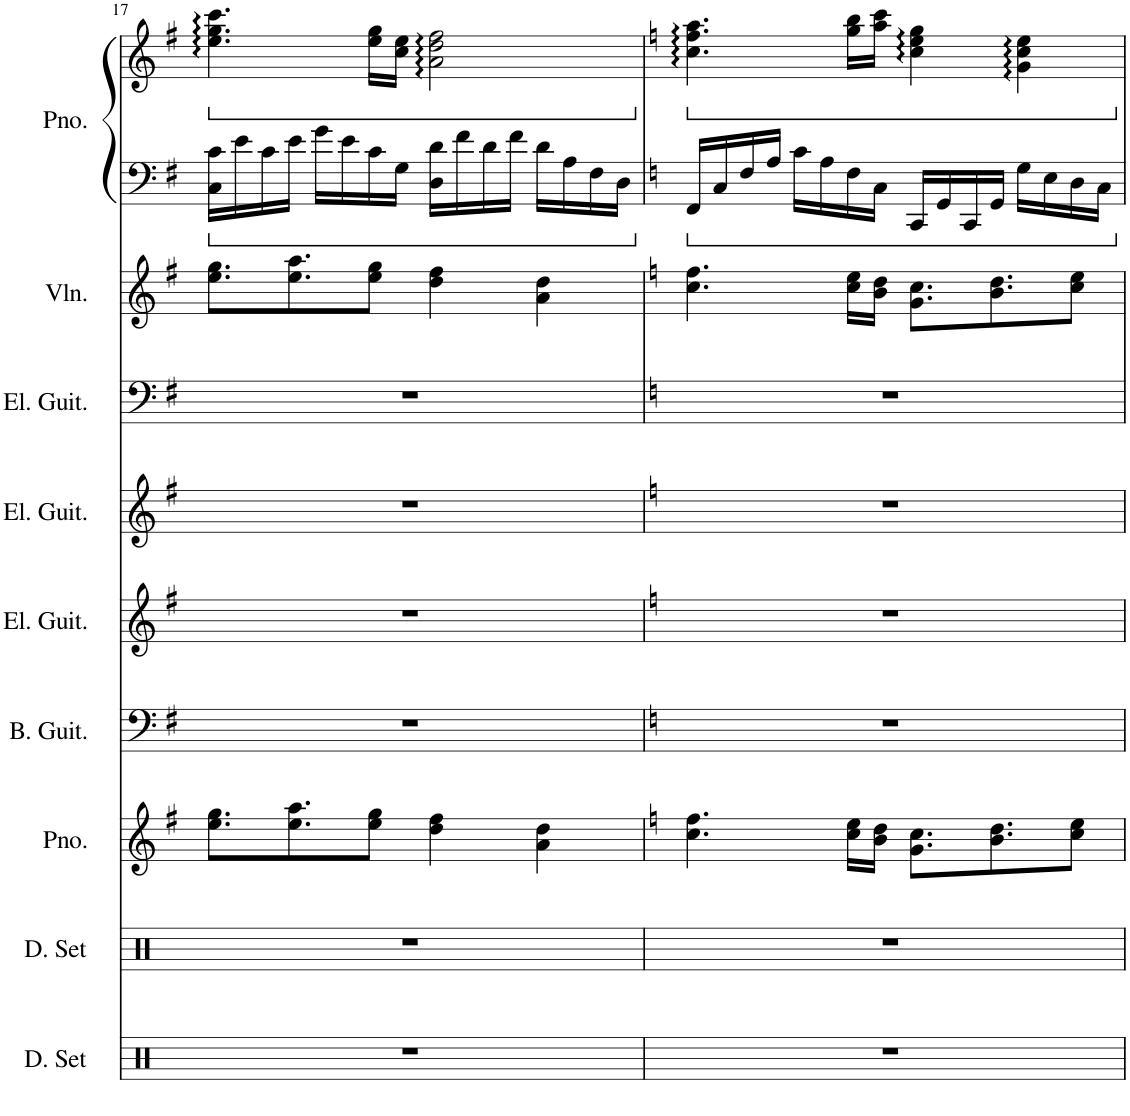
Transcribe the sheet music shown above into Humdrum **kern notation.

**kern	**kern	**kern	**kern	**kern	**kern	**kern	**kern	**kern	**kern
*part9	*part8	*part7	*part6	*part5	*part4	*part3	*part2	*part1	*part1
*staff10	*staff9	*staff8	*staff7	*staff6	*staff5	*staff4	*staff3	*staff2	*staff1
*I"ドラムセット	*I"ドラムセット	*I"ピアノ	*I"ベース	*I"エレキギター	*I"エレキギター	*I"エレキギター	*I"ヴァイオリン	*I"ピアノ	*
!!LO:PB:g=z
*clefX	*clefX	*clefG2	*clefF4	*clefG2	*clefG2	*clefF4	*clefG2	*clefF4	*clefG2
*k[]	*k[]	*k[f#]	*k[f#]	*k[f#]	*k[f#]	*k[f#]	*k[f#]	*k[f#]	*k[f#]
*M4/4	*M4/4	*M4/4	*M4/4	*M4/4	*M4/4	*M4/4	*M4/4	*M4/4	*M4/4
*	*	*	*	*	*	*	*	*	*ped
=17	=17	=17	=17	=17	=17	=17	=17	=17	=17
1r	1r	8.ee\ 8.gg\L	1r	1r	1r	1r	8.ee\ 8.gg\L	16C\ 16c\LL	4.ee\ 4.gg\ 4.ccc\
.	.	.	.	.	.	.	.	16e\	.
.	.	.	.	.	.	.	.	16c\	.
.	.	8.ee\ 8.aa\	.	.	.	.	8.ee\ 8.aa\	16e\JJ	.
.	.	.	.	.	.	.	.	16g\LL	.
.	.	.	.	.	.	.	.	16e\	.
.	.	8ee\ 8gg\J	.	.	.	.	8ee\ 8gg\J	16c\	16ee\ 16gg\LL
.	.	.	.	.	.	.	.	16G\JJ	16cc\ 16ee\JJ
.	.	4dd\ 4ff#\	.	.	.	.	4dd\ 4ff#\	16D\ 16d\LL	2a\ 2dd\ 2ff#\
.	.	.	.	.	.	.	.	16f#\	.
.	.	.	.	.	.	.	.	16d\	.
.	.	.	.	.	.	.	.	16f#\JJ	.
.	.	4a\ 4dd\	.	.	.	.	4a\ 4dd\	16d\LL	.
.	.	.	.	.	.	.	.	16A\	.
.	.	.	.	.	.	.	.	16F#\	.
.	.	.	.	.	.	.	.	16D\JJ	.
=18	=18	=18	=18	=18	=18	=18	=18	=18	=18
*	*	*k[]	*k[]	*k[]	*k[]	*k[]	*k[]	*k[]	*k[]
*	*	*	*	*	*	*	*	*	*Xped
*	*	*	*	*	*	*	*	*	*ped
1r	1r	4.cc\ 4.ff\	1r	1r	1r	1r	4.cc\ 4.ff\	16FF/LL	4.cc\ 4.ff\ 4.aa\
.	.	.	.	.	.	.	.	16C/	.
.	.	.	.	.	.	.	.	16F/	.
.	.	.	.	.	.	.	.	16A/JJ	.
.	.	.	.	.	.	.	.	16c\LL	.
.	.	.	.	.	.	.	.	16A\	.
.	.	16cc\ 16ee\LL	.	.	.	.	16cc\ 16ee\LL	16F\	16gg\ 16bb\LL
.	.	16b\ 16dd\JJ	.	.	.	.	16b\ 16dd\JJ	16C\JJ	16aa\ 16ccc\JJ
.	.	8.g\ 8.cc\L	.	.	.	.	8.g\ 8.cc\L	16CC/LL	4cc\ 4ee\ 4gg\
.	.	.	.	.	.	.	.	16GG/	.
.	.	.	.	.	.	.	.	16CC/	.
.	.	8.b\ 8.dd\	.	.	.	.	8.b\ 8.dd\	16GG/JJ	.
.	.	.	.	.	.	.	.	16G\LL	4g\ 4cc\ 4ee\
.	.	.	.	.	.	.	.	16E\	.
.	.	8cc\ 8ee\J	.	.	.	.	8cc\ 8ee\J	16D\	.
.	.	.	.	.	.	.	.	16C\JJ	.
*	*	*	*	*	*	*	*	*	*Xped
=	=	=	=	=	=	=	=	=	=
*-	*-	*-	*-	*-	*-	*-	*-	*-	*-
